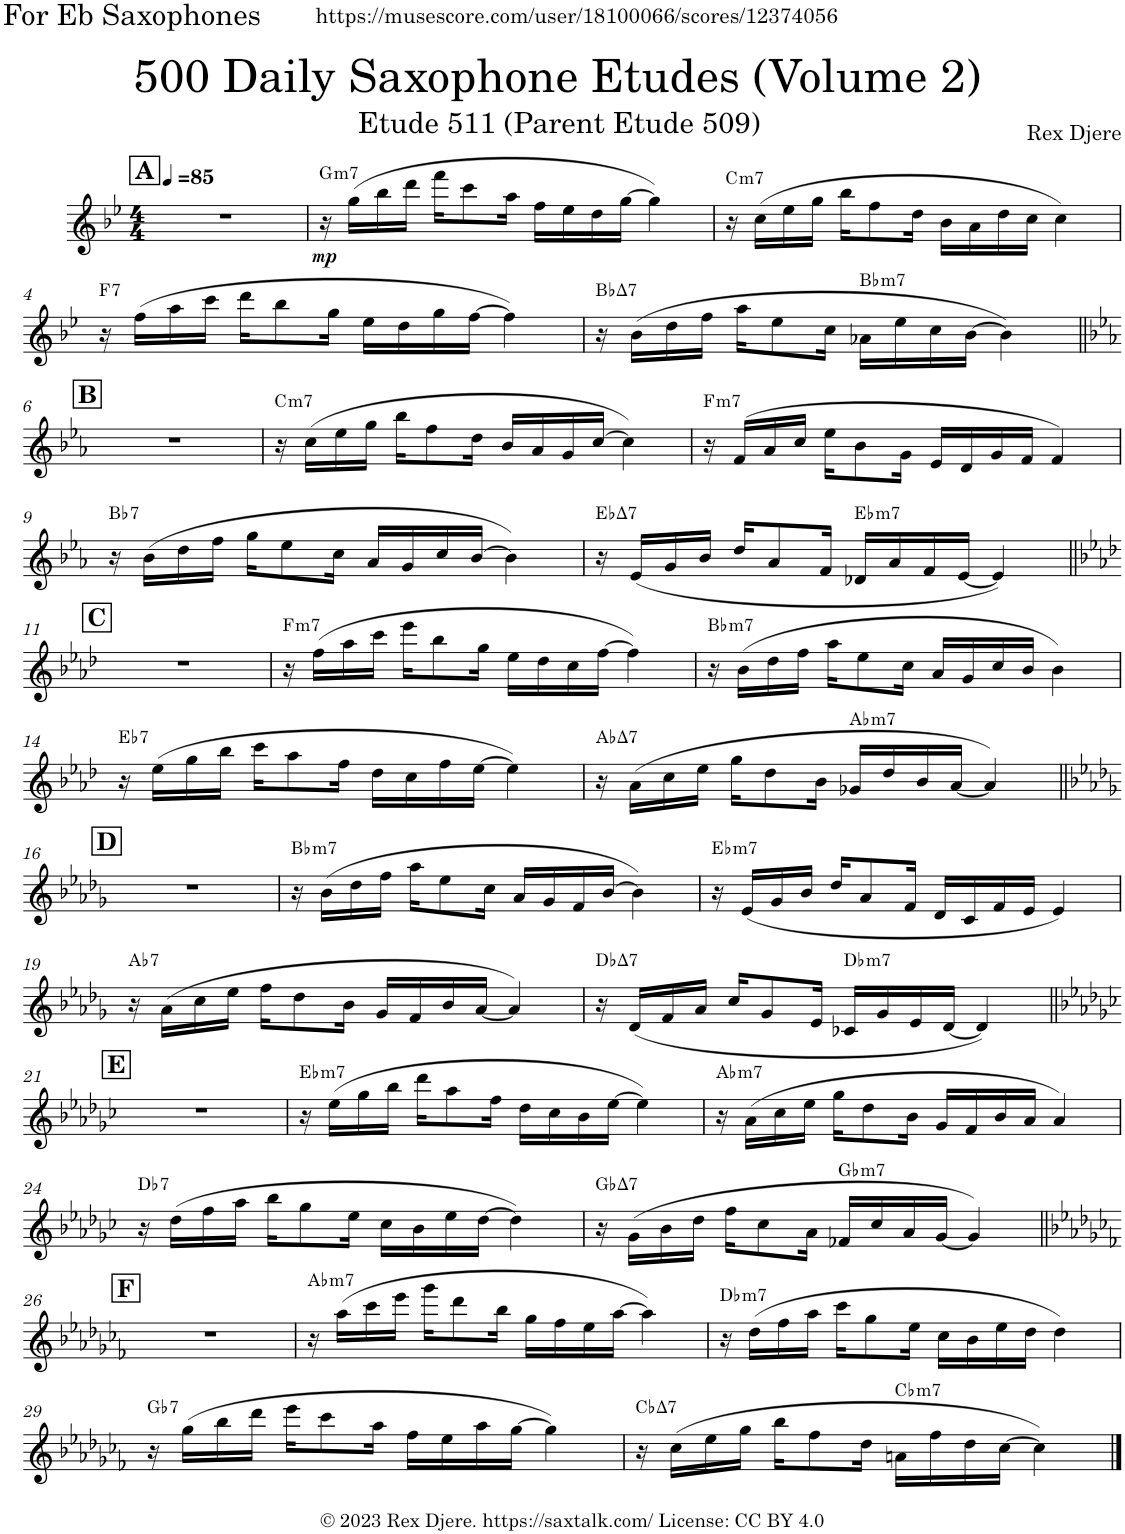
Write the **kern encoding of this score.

**kern	**dynam	**harte
*part1	*part1	*part1
*staff1	*staff1	*
*I"Alto Saxophone	*	*
*I'A. Sax.	*	*
*clefG2	*	*
*Trd5c9	*	*
*k[b-e-]	*	*
*M4/4	*	*
*MM85	*	*
!!LO:REH:place=s1:a:B:cj:fs=14:t=A
=1	=1	=1
1r	.	.
=2	=2	=2
!	!LO:DY:b	!LO:H:kt=m7
16r	mp	G:min7
(16gg\LL	.	.
16bb-\	.	.
16ddd\JJ	.	.
16fff\KL	.	.
8ccc\	.	.
16aa\Jk	.	.
16ff\LL	.	.
16ee-\	.	.
16dd\	.	.
[16gg\JJ	.	.
4gg\])	.	.
=3	=3	=3
!	!	!LO:H:kt=m7
16r	.	C:min7
(16cc\LL	.	.
16ee-\	.	.
16gg\JJ	.	.
16bb-\KL	.	.
8ff\	.	.
16dd\Jk	.	.
16b-\LL	.	.
16a\	.	.
16dd\	.	.
16cc\JJ	.	.
4cc\)	.	.
!!LO:LB:g=z
=4	=4	=4
!	!	!LO:H:kt=7
16r	.	F:7
(16ff\LL	.	.
16aa\	.	.
16ccc\JJ	.	.
16ddd\KL	.	.
8bb-\	.	.
16gg\Jk	.	.
16ee-\LL	.	.
16dd\	.	.
16gg\	.	.
[16ff\JJ	.	.
4ff\])	.	.
=5	=5	=5
!	!	!LO:H:kt=7
16r	.	Bb:maj7
(16b-\LL	.	.
16dd\	.	.
16ff\JJ	.	.
16aa\KL	.	.
8ee-\	.	.
16cc\Jk	.	.
!	!	!LO:H:kt=m7
16a-X\LL	.	Bb:min7
16ee-\	.	.
16cc\	.	.
[16b-\JJ	.	.
4b-\])	.	.
!!LO:LB:g=z
!!LO:REH:place=s1:a:B:cj:fs=14:t=B
=6||	=6||	=6||
*k[b-e-a-]	*	*
1r	.	.
=7	=7	=7
!	!	!LO:H:kt=m7
16r	.	C:min7
(16cc\LL	.	.
16ee-\	.	.
16gg\JJ	.	.
16bb-\KL	.	.
8ff\	.	.
16dd\Jk	.	.
16b-/LL	.	.
16a-/	.	.
16g/	.	.
[16cc/JJ	.	.
4cc\])	.	.
=8	=8	=8
!	!	!LO:H:kt=m7
16r	.	F:min7
(16f/LL	.	.
16a-/	.	.
16cc/JJ	.	.
16ee-\KL	.	.
8b-\	.	.
16g\Jk	.	.
16e-/LL	.	.
16d/	.	.
16g/	.	.
16f/JJ	.	.
4f/)	.	.
!!LO:LB:g=z
=9	=9	=9
!	!	!LO:H:kt=7
16r	.	Bb:7
(16b-\LL	.	.
16dd\	.	.
16ff\JJ	.	.
16gg\KL	.	.
8ee-\	.	.
16cc\Jk	.	.
16a-/LL	.	.
16g/	.	.
16cc/	.	.
[16b-/JJ	.	.
4b-\])	.	.
=10	=10	=10
!	!	!LO:H:kt=7
16r	.	Eb:maj7
(16e-/LL	.	.
16g/	.	.
16b-/JJ	.	.
16dd/KL	.	.
8a-/	.	.
16f/Jk	.	.
!	!	!LO:H:kt=m7
16d-X/LL	.	Eb:min7
16a-/	.	.
16f/	.	.
[16e-/JJ	.	.
4e-/])	.	.
!!LO:LB:g=z
!!LO:REH:place=s1:a:B:cj:fs=14:t=C
=11||	=11||	=11||
*k[b-e-a-d-]	*	*
1r	.	.
=12	=12	=12
!	!	!LO:H:kt=m7
16r	.	F:min7
(16ff\LL	.	.
16aa-\	.	.
16ccc\JJ	.	.
16eee-\KL	.	.
8bb-\	.	.
16gg\Jk	.	.
16ee-\LL	.	.
16dd-\	.	.
16cc\	.	.
[16ff\JJ	.	.
4ff\])	.	.
=13	=13	=13
!	!	!LO:H:kt=m7
16r	.	Bb:min7
(16b-\LL	.	.
16dd-\	.	.
16ff\JJ	.	.
16aa-\KL	.	.
8ee-\	.	.
16cc\Jk	.	.
16a-/LL	.	.
16g/	.	.
16cc/	.	.
16b-/JJ	.	.
4b-\)	.	.
!!LO:LB:g=z
=14	=14	=14
!	!	!LO:H:kt=7
16r	.	Eb:7
(16ee-\LL	.	.
16gg\	.	.
16bb-\JJ	.	.
16ccc\KL	.	.
8aa-\	.	.
16ff\Jk	.	.
16dd-\LL	.	.
16cc\	.	.
16ff\	.	.
[16ee-\JJ	.	.
4ee-\])	.	.
=15	=15	=15
!	!	!LO:H:kt=7
16r	.	Ab:maj7
(16a-\LL	.	.
16cc\	.	.
16ee-\JJ	.	.
16gg\KL	.	.
8dd-\	.	.
16b-\Jk	.	.
!	!	!LO:H:kt=m7
16g-X/LL	.	Ab:min7
16dd-/	.	.
16b-/	.	.
[16a-/JJ	.	.
4a-/])	.	.
!!LO:LB:g=z
!!LO:REH:place=s1:a:B:cj:fs=14:t=D
=16||	=16||	=16||
*k[b-e-a-d-g-]	*	*
1r	.	.
=17	=17	=17
!	!	!LO:H:kt=m7
16r	.	Bb:min7
(16b-\LL	.	.
16dd-\	.	.
16ff\JJ	.	.
16aa-\KL	.	.
8ee-\	.	.
16cc\Jk	.	.
16a-/LL	.	.
16g-/	.	.
16f/	.	.
[16b-/JJ	.	.
4b-\])	.	.
=18	=18	=18
!	!	!LO:H:kt=m7
16r	.	Eb:min7
(16e-/LL	.	.
16g-/	.	.
16b-/JJ	.	.
16dd-/KL	.	.
8a-/	.	.
16f/Jk	.	.
16d-/LL	.	.
16c/	.	.
16f/	.	.
16e-/JJ	.	.
4e-/)	.	.
!!LO:LB:g=z
=19	=19	=19
!	!	!LO:H:kt=7
16r	.	Ab:7
(16a-\LL	.	.
16cc\	.	.
16ee-\JJ	.	.
16ff\KL	.	.
8dd-\	.	.
16b-\Jk	.	.
16g-/LL	.	.
16f/	.	.
16b-/	.	.
[16a-/JJ	.	.
4a-/])	.	.
=20	=20	=20
!	!	!LO:H:kt=7
16r	.	Db:maj7
(16d-/LL	.	.
16f/	.	.
16a-/JJ	.	.
16cc/KL	.	.
8g-/	.	.
16e-/Jk	.	.
!	!	!LO:H:kt=m7
16c-X/LL	.	Db:min7
16g-/	.	.
16e-/	.	.
[16d-/JJ	.	.
4d-/])	.	.
!!LO:LB:g=z
!!LO:REH:place=s1:a:B:cj:fs=14:t=E
=21||	=21||	=21||
*k[b-e-a-d-g-c-]	*	*
1r	.	.
=22	=22	=22
!	!	!LO:H:kt=m7
16r	.	Eb:min7
(16ee-\LL	.	.
16gg-\	.	.
16bb-\JJ	.	.
16ddd-\KL	.	.
8aa-\	.	.
16ff\Jk	.	.
16dd-\LL	.	.
16cc-\	.	.
16b-\	.	.
[16ee-\JJ	.	.
4ee-\])	.	.
=23	=23	=23
!	!	!LO:H:kt=m7
16r	.	Ab:min7
(16a-\LL	.	.
16cc-\	.	.
16ee-\JJ	.	.
16gg-\KL	.	.
8dd-\	.	.
16b-\Jk	.	.
16g-/LL	.	.
16f/	.	.
16b-/	.	.
16a-/JJ	.	.
4a-/)	.	.
!!LO:LB:g=z
=24	=24	=24
!	!	!LO:H:kt=7
16r	.	Db:7
(16dd-\LL	.	.
16ff\	.	.
16aa-\JJ	.	.
16bb-\KL	.	.
8gg-\	.	.
16ee-\Jk	.	.
16cc-\LL	.	.
16b-\	.	.
16ee-\	.	.
[16dd-\JJ	.	.
4dd-\])	.	.
=25	=25	=25
!	!	!LO:H:kt=7
16r	.	Gb:maj7
(16g-\LL	.	.
16b-\	.	.
16dd-\JJ	.	.
16ff\KL	.	.
8cc-\	.	.
16a-\Jk	.	.
!	!	!LO:H:kt=m7
16f-X/LL	.	Gb:min7
16cc-/	.	.
16a-/	.	.
[16g-/JJ	.	.
4g-/])	.	.
!!LO:LB:g=z
!!LO:REH:place=s1:a:B:cj:fs=14:t=F
=26||	=26||	=26||
*k[b-e-a-d-g-c-f-]	*	*
1r	.	.
=27	=27	=27
!	!	!LO:H:kt=m7
16r	.	Ab:min7
(16aa-\LL	.	.
16ccc-\	.	.
16eee-\JJ	.	.
16ggg-\KL	.	.
8ddd-\	.	.
16bb-\Jk	.	.
16gg-\LL	.	.
16ff-\	.	.
16ee-\	.	.
[16aa-\JJ	.	.
4aa-\])	.	.
=28	=28	=28
!	!	!LO:H:kt=m7
16r	.	Db:min7
(16dd-\LL	.	.
16ff-\	.	.
16aa-\JJ	.	.
16ccc-\KL	.	.
8gg-\	.	.
16ee-\Jk	.	.
16cc-\LL	.	.
16b-\	.	.
16ee-\	.	.
16dd-\JJ	.	.
4dd-\)	.	.
!!LO:LB:g=z
=29	=29	=29
!	!	!LO:H:kt=7
16r	.	Gb:7
(16gg-\LL	.	.
16bb-\	.	.
16ddd-\JJ	.	.
16eee-\KL	.	.
8ccc-\	.	.
16aa-\Jk	.	.
16ff-\LL	.	.
16ee-\	.	.
16aa-\	.	.
[16gg-\JJ	.	.
4gg-\])	.	.
=30	=30	=30
!	!	!LO:H:kt=7
16r	.	Cb:maj7
(16cc-\LL	.	.
16ee-\	.	.
16gg-\JJ	.	.
16bb-\KL	.	.
8ff-\	.	.
16dd-\Jk	.	.
!	!	!LO:H:kt=m7
16an\LL	.	Cb:min7
16ff-\	.	.
16dd-\	.	.
[16cc-\JJ	.	.
4cc-\])	.	.
==	==	==
*-	*-	*-
